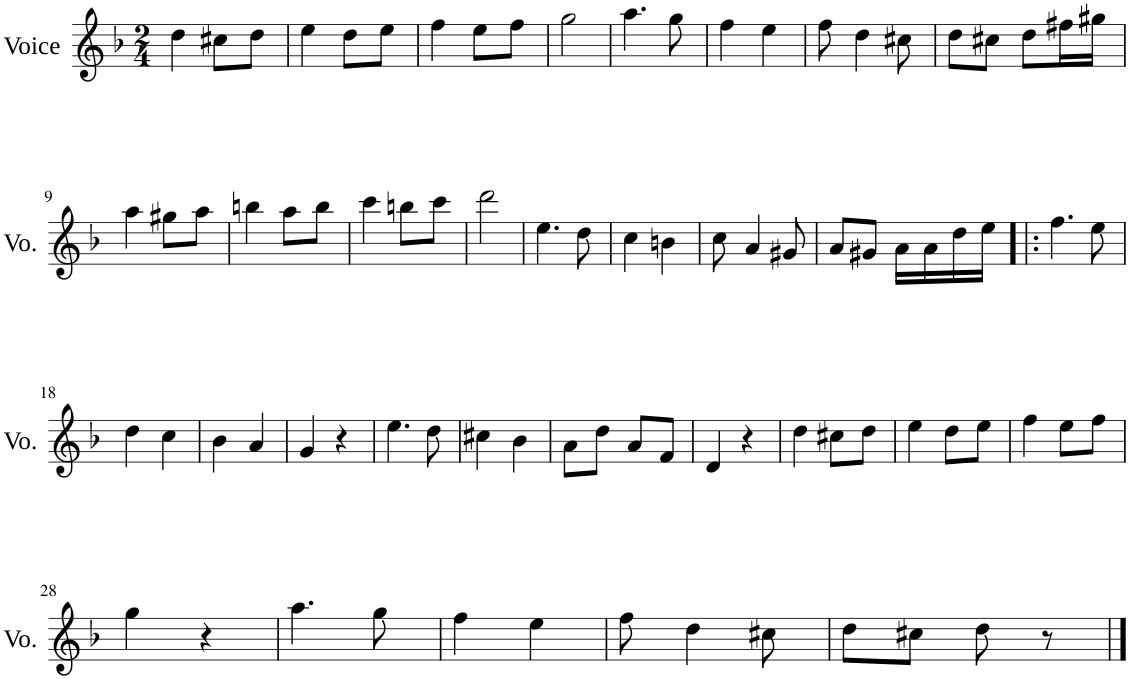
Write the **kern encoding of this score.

**kern
*part1
*staff1
*I"Voice
*I'Vo.
*clefG2
*k[b-]
*M2/4
=1
4dd\
8cc#X\L
8dd\J
=2
4ee\
8dd\L
8ee\J
=3
4ff\
8ee\L
8ff\J
=4
2gg\
=5
4.aa\
8gg\
=6
4ff\
4ee\
=7
8ff\
4dd\
8cc#X\
=8
8dd\L
8cc#X\J
8dd\L
16ff#X\L
16gg#X\JJ
!!LO:LB:g=z
=9
4aa\
8gg#X\L
8aa\J
=10
4bbn\
8aa\L
8bb\J
=11
4ccc\
8bbn\L
8ccc\J
=12
2ddd\
=13
4.ee\
8dd\
=14
4cc\
4bn\
=15
8cc\
4a/
8g#X/
=16
8a/L
8g#X/J
16a\LL
16a\
16dd\
16ee\JJ
=17!|:
4.ff\
8ee\
!!LO:LB:g=z
=18
4dd\
4cc\
=19
4b-\
4a/
=20
4g/
4r
=21
4.ee\
8dd\
=22
4cc#X\
4b-\
=23
8a\L
8dd\J
8a/L
8f/J
=24
4d/
4r
=25
4dd\
8cc#X\L
8dd\J
=26
4ee\
8dd\L
8ee\J
=27
4ff\
8ee\L
8ff\J
!!LO:LB:g=z
=28
4gg\
4r
=29
4.aa\
8gg\
=30
4ff\
4ee\
=31
8ff\
4dd\
8cc#X\
=32
8dd\L
8cc#X\J
8dd\
8r
==
*-
